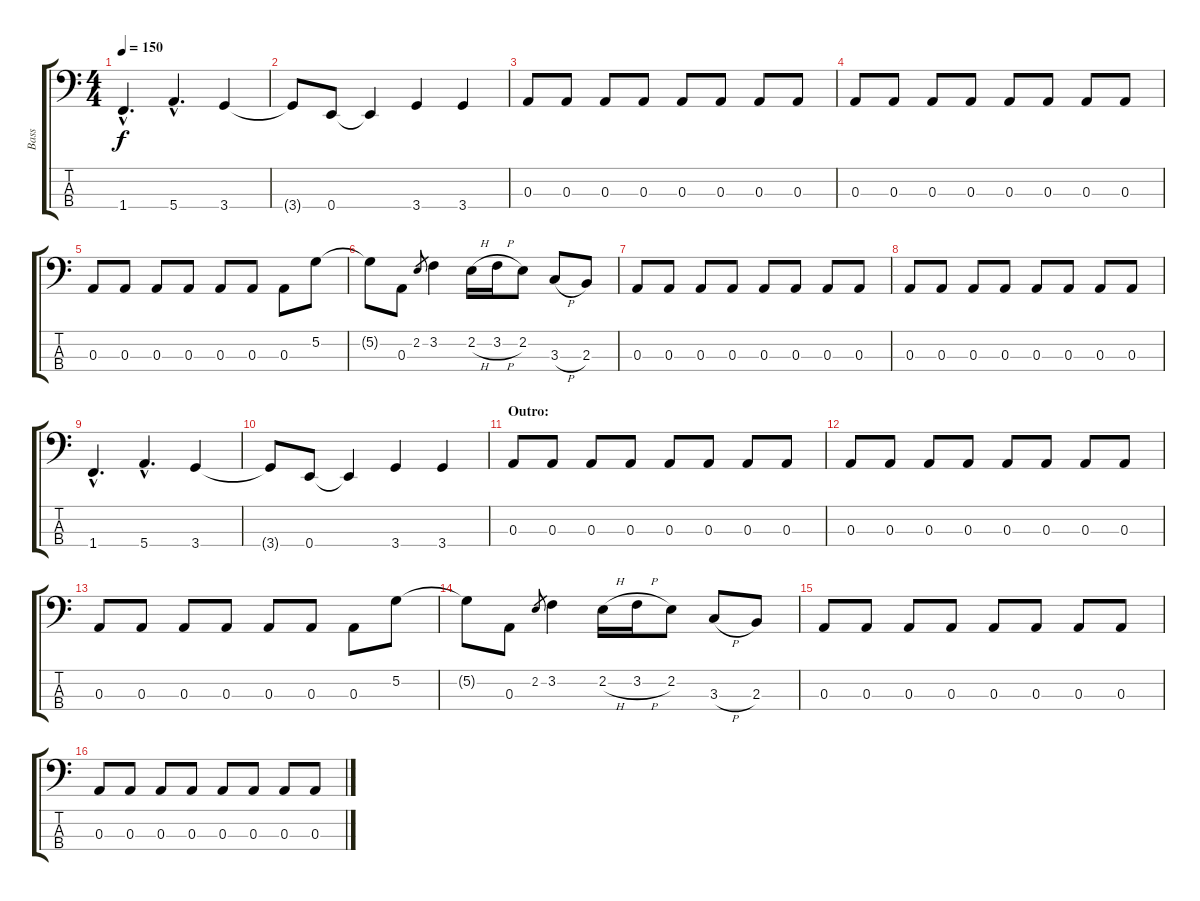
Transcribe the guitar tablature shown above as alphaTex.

\track ("Bass" "Bass") {instrument slapbass2}
\staff {score tabs}
\tuning (G2 D2 A1 E1) {hide}
\ts (4 4)
\tempo 150
\clef f4
\ks c
1.4{hac}.4{d dy f} 5.4{hac}.4{d} 3.4.4 |
3.4{t}.8 0.4.8 0.4{t}.4 3.4.4 3.4.4 |
0.3.8 0.3.8 0.3.8 0.3.8 0.3.8 0.3.8 0.3.8 0.3.8 |
0.3.8 0.3.8 0.3.8 0.3.8 0.3.8 0.3.8 0.3.8 0.3.8 |
0.3.8 0.3.8 0.3.8 0.3.8 0.3.8 0.3.8 0.3.8 5.2.8 |
5.2{t}.8 0.3.8 2.2.8{gr} 3.2.4 2.2{h}.16 3.2{h}.16 2.2.8 3.3{h}.8 2.3.8 |
0.3.8 0.3.8 0.3.8 0.3.8 0.3.8 0.3.8 0.3.8 0.3.8 |
0.3.8 0.3.8 0.3.8 0.3.8 0.3.8 0.3.8 0.3.8 0.3.8 |
1.4{hac}.4{d} 5.4{hac}.4{d} 3.4.4 |
3.4{t}.8 0.4.8 0.4{t}.4 3.4.4 3.4.4 |
\section ("" "Outro:")
0.3.8 0.3.8 0.3.8 0.3.8 0.3.8 0.3.8 0.3.8 0.3.8 |
0.3.8 0.3.8 0.3.8 0.3.8 0.3.8 0.3.8 0.3.8 0.3.8 |
0.3.8 0.3.8 0.3.8 0.3.8 0.3.8 0.3.8 0.3.8 5.2.8 |
5.2{t}.8 0.3.8 2.2.8{gr} 3.2.4 2.2{h}.16 3.2{h}.16 2.2.8 3.3{h}.8 2.3.8 |
0.3.8 0.3.8 0.3.8 0.3.8 0.3.8 0.3.8 0.3.8 0.3.8 |
0.3.8 0.3.8 0.3.8 0.3.8 0.3.8 0.3.8 0.3.8 0.3.8
